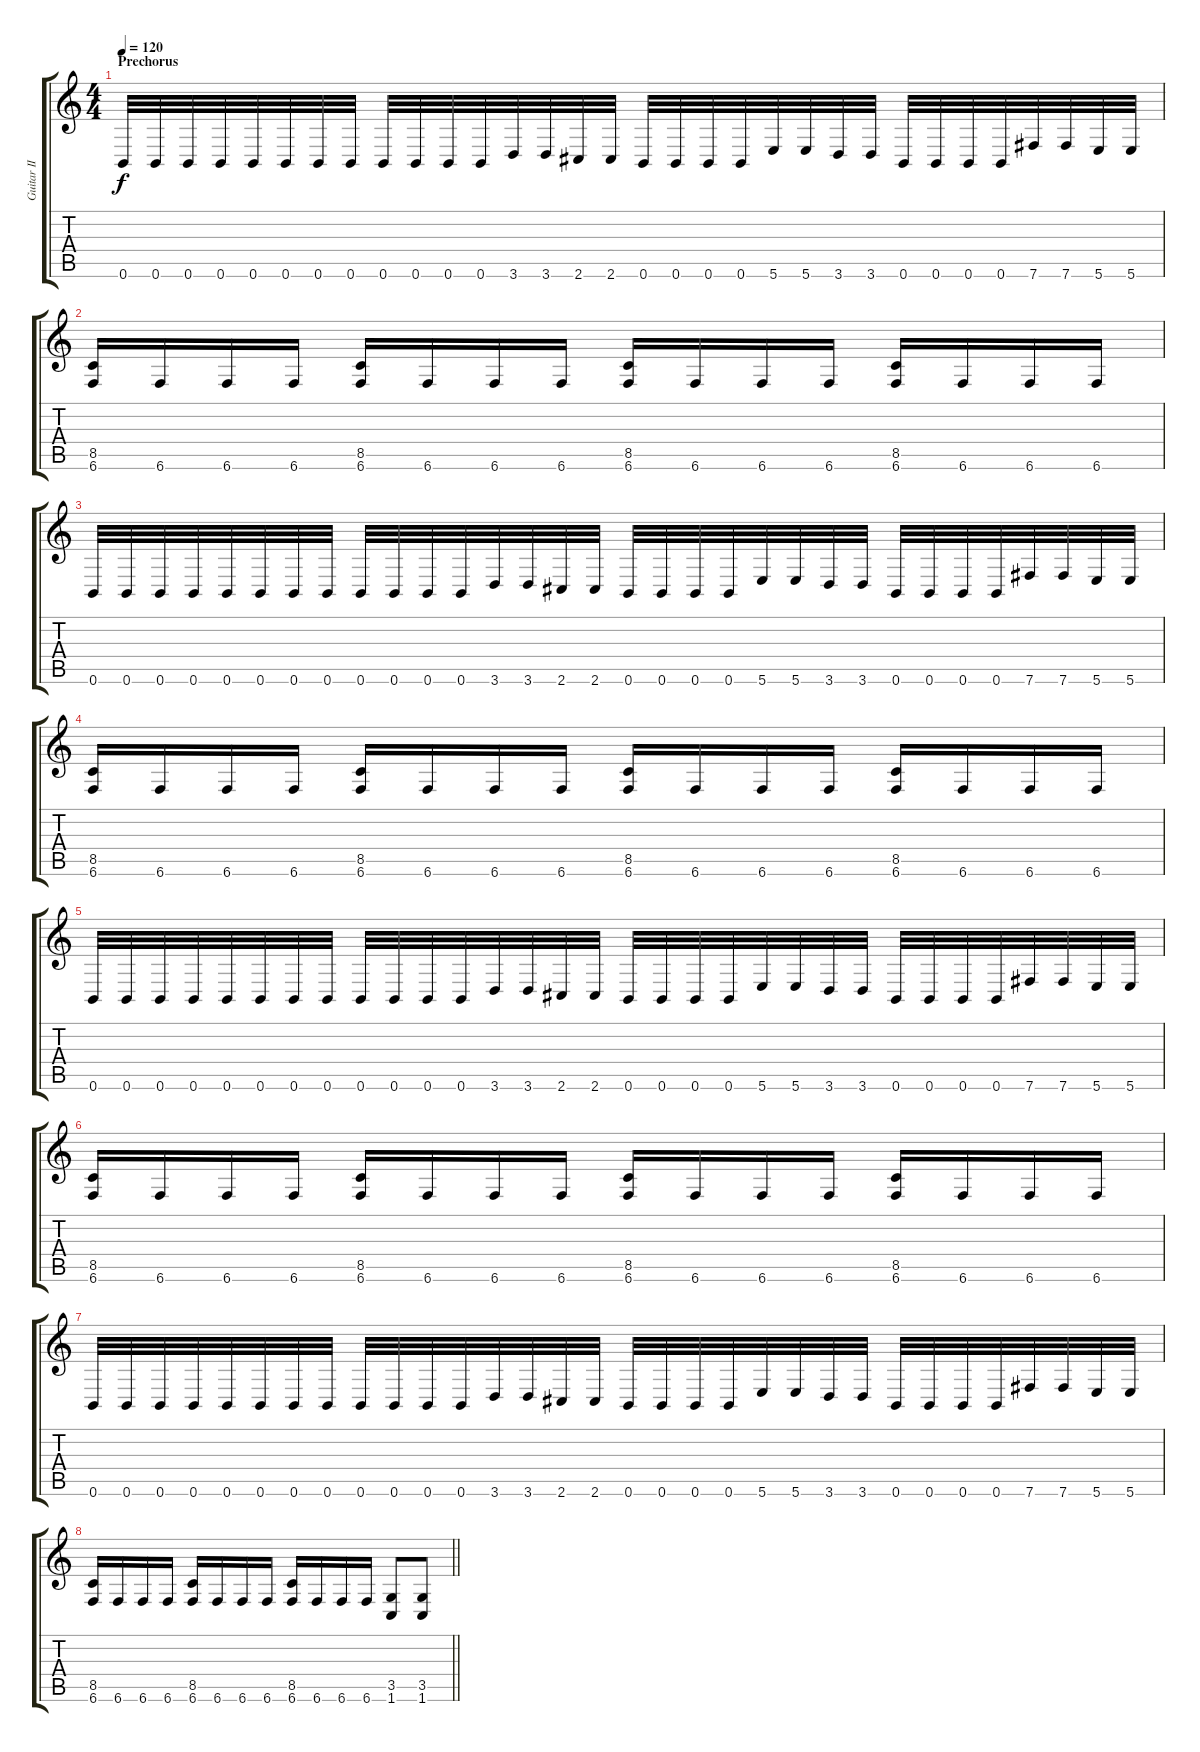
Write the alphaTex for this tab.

\track ("Guitar II (Jean-Francois Dagenais)" "Guitar II ") {instrument distortionguitar}
\staff {score tabs}
\tuning (B3 Gb3 D3 A2 E2 B1) {hide}
\ts (4 4)
\section ("" "Prechorus")
\tempo 120
\clef g2
\ks c
0.6.32{dy f} 0.6.32 0.6.32 0.6.32 0.6.32 0.6.32 0.6.32 0.6.32 0.6.32 0.6.32 0.6.32 0.6.32 3.6.32 3.6.32 2.6.32 2.6.32 0.6.32 0.6.32 0.6.32 0.6.32 5.6.32 5.6.32 3.6.32 3.6.32 0.6.32 0.6.32 0.6.32 0.6.32 7.6.32 7.6.32 5.6.32 5.6.32 |
(8.5 6.6).16 6.6.16 6.6.16 6.6.16 (8.5 6.6).16 6.6.16 6.6.16 6.6.16 (8.5 6.6).16 6.6.16 6.6.16 6.6.16 (8.5 6.6).16 6.6.16 6.6.16 6.6.16 |
0.6.32 0.6.32 0.6.32 0.6.32 0.6.32 0.6.32 0.6.32 0.6.32 0.6.32 0.6.32 0.6.32 0.6.32 3.6.32 3.6.32 2.6.32 2.6.32 0.6.32 0.6.32 0.6.32 0.6.32 5.6.32 5.6.32 3.6.32 3.6.32 0.6.32 0.6.32 0.6.32 0.6.32 7.6.32 7.6.32 5.6.32 5.6.32 |
(8.5 6.6).16 6.6.16 6.6.16 6.6.16 (8.5 6.6).16 6.6.16 6.6.16 6.6.16 (8.5 6.6).16 6.6.16 6.6.16 6.6.16 (8.5 6.6).16 6.6.16 6.6.16 6.6.16 |
0.6.32 0.6.32 0.6.32 0.6.32 0.6.32 0.6.32 0.6.32 0.6.32 0.6.32 0.6.32 0.6.32 0.6.32 3.6.32 3.6.32 2.6.32 2.6.32 0.6.32 0.6.32 0.6.32 0.6.32 5.6.32 5.6.32 3.6.32 3.6.32 0.6.32 0.6.32 0.6.32 0.6.32 7.6.32 7.6.32 5.6.32 5.6.32 |
(8.5 6.6).16 6.6.16 6.6.16 6.6.16 (8.5 6.6).16 6.6.16 6.6.16 6.6.16 (8.5 6.6).16 6.6.16 6.6.16 6.6.16 (8.5 6.6).16 6.6.16 6.6.16 6.6.16 |
0.6.32 0.6.32 0.6.32 0.6.32 0.6.32 0.6.32 0.6.32 0.6.32 0.6.32 0.6.32 0.6.32 0.6.32 3.6.32 3.6.32 2.6.32 2.6.32 0.6.32 0.6.32 0.6.32 0.6.32 5.6.32 5.6.32 3.6.32 3.6.32 0.6.32 0.6.32 0.6.32 0.6.32 7.6.32 7.6.32 5.6.32 5.6.32 |
\barLineRight lightlight
(8.5 6.6).16 6.6.16 6.6.16 6.6.16 (8.5 6.6).16 6.6.16 6.6.16 6.6.16 (8.5 6.6).16 6.6.16 6.6.16 6.6.16 (3.5 1.6).8 (3.5 1.6).8
